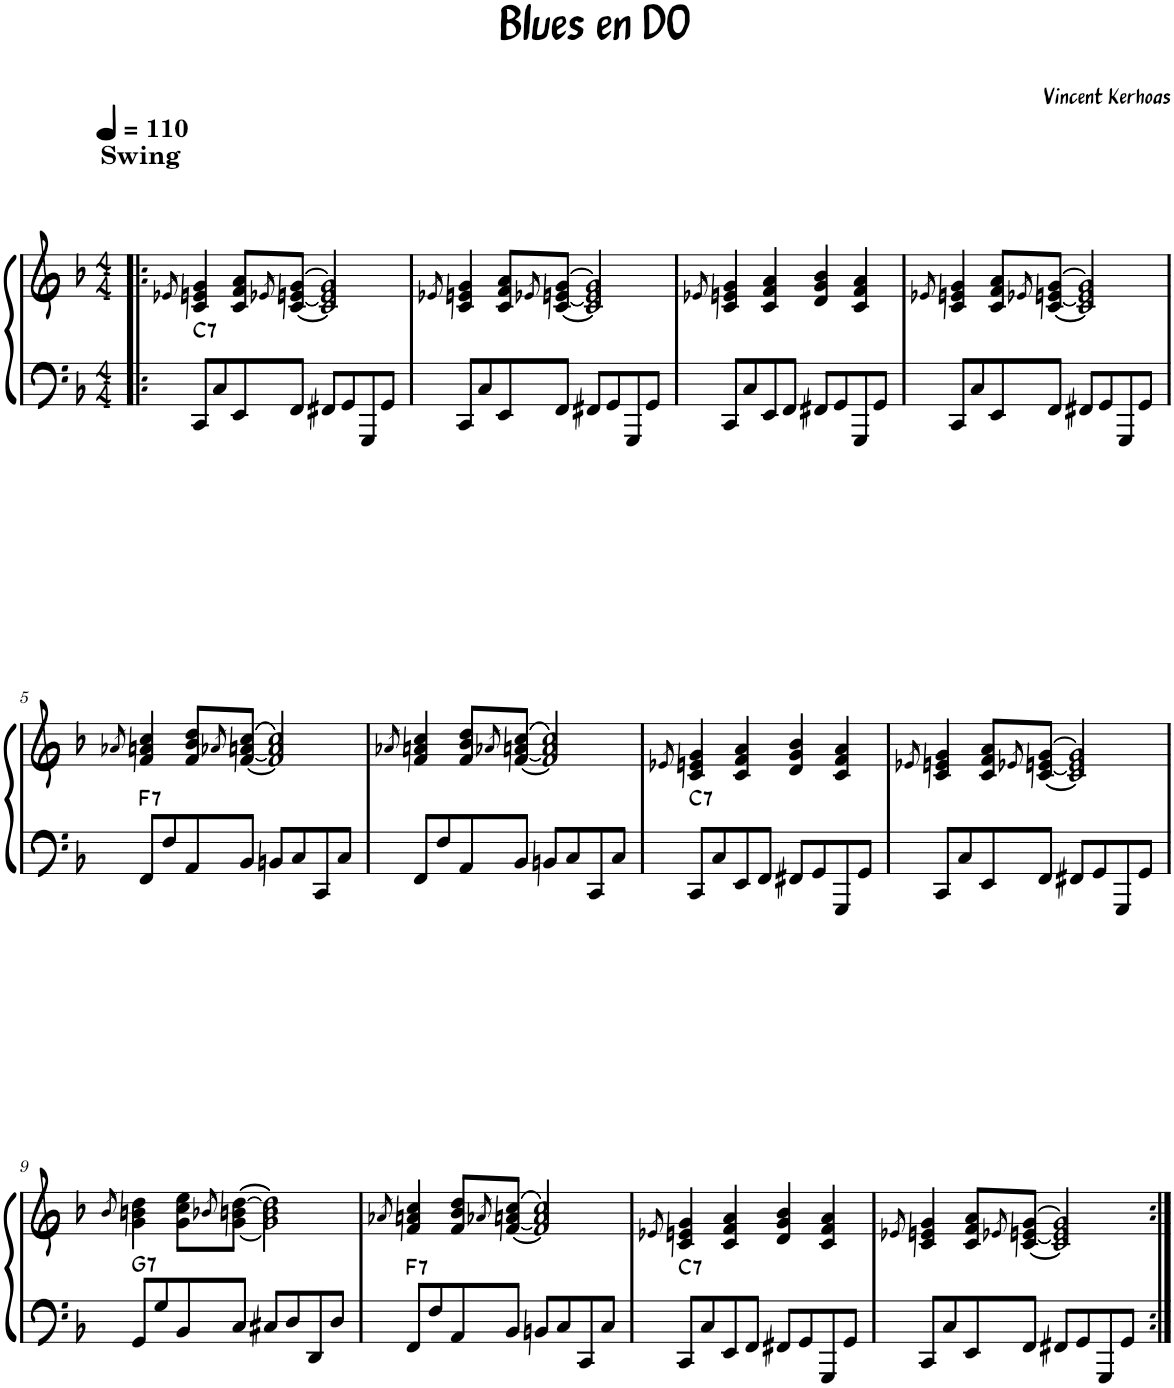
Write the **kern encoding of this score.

**kern	**kern	**harte
*part1	*part1	*part1
*staff2	*staff1	*
*I"Piano	*	*
*I'Pno.	*	*
*clefF4	*clefG2	*
*k[b-]	*k[b-]	*
*M4/4	*M4/4	*
*MM110	*MM110	*
=1!|:	=1!|:	=1!|:
.	8qe-X/	.
!	!LO:TX:a:B:t=Swing	!LO:H:kt=7
8CC/L	4c/ 4en/ 4g/	C:7
8C/	.	.
8EE/	8c/ 8f/ 8a/L	.
.	8qe-X/	.
8FF/J	[8c/ [8en/ [8g/J	.
8FF#X/L	2c/] 2e/] 2g/]	.
8GG/	.	.
8GGG/	.	.
8GG/J	.	.
=2	=2	=2
.	8qe-X/	.
8CC/L	4c/ 4en/ 4g/	.
8C/	.	.
8EE/	8c/ 8f/ 8a/L	.
.	8qe-X/	.
8FF/J	[8c/ [8en/ [8g/J	.
8FF#X/L	2c/] 2e/] 2g/]	.
8GG/	.	.
8GGG/	.	.
8GG/J	.	.
=3	=3	=3
.	8qe-X/	.
8CC/L	4c/ 4en/ 4g/	.
8C/	.	.
8EE/	4c/ 4f/ 4a/	.
8FF/J	.	.
8FF#X/L	4d/ 4g/ 4b-/	.
8GG/	.	.
8GGG/	4c/ 4f/ 4a/	.
8GG/J	.	.
=4	=4	=4
.	8qe-X/	.
8CC/L	4c/ 4en/ 4g/	.
8C/	.	.
8EE/	8c/ 8f/ 8a/L	.
.	8qe-X/	.
8FF/J	[8c/ [8en/ [8g/J	.
8FF#X/L	2c/] 2e/] 2g/]	.
8GG/	.	.
8GGG/	.	.
8GG/J	.	.
!!LO:LB:g=z
=5	=5	=5
.	8qa-X/	.
!	!	!LO:H:kt=7
8FF/L	4f/ 4an/ 4cc/	F:7
8F/	.	.
8AA/	8f/ 8b-/ 8dd/L	.
.	8qa-X/	.
8BB-/J	[8f/ [8an/ [8cc/J	.
8BBn/L	2f/] 2a/] 2cc/]	.
8C/	.	.
8CC/	.	.
8C/J	.	.
=6	=6	=6
.	8qa-X/	.
8FF/L	4f/ 4an/ 4cc/	.
8F/	.	.
8AA/	8f/ 8b-/ 8dd/L	.
.	8qa-X/	.
8BB-/J	[8f/ [8an/ [8cc/J	.
8BBn/L	2f/] 2a/] 2cc/]	.
8C/	.	.
8CC/	.	.
8C/J	.	.
=7	=7	=7
.	8qe-X/	.
!	!	!LO:H:kt=7
8CC/L	4c/ 4en/ 4g/	C:7
8C/	.	.
8EE/	4c/ 4f/ 4a/	.
8FF/J	.	.
8FF#X/L	4d/ 4g/ 4b-/	.
8GG/	.	.
8GGG/	4c/ 4f/ 4a/	.
8GG/J	.	.
=8	=8	=8
.	8qe-X/	.
8CC/L	4c/ 4en/ 4g/	.
8C/	.	.
8EE/	8c/ 8f/ 8a/L	.
.	8qe-X/	.
8FF/J	[8c/ [8en/ [8g/J	.
8FF#X/L	2c/] 2e/] 2g/]	.
8GG/	.	.
8GGG/	.	.
8GG/J	.	.
!!LO:LB:g=z
=9	=9	=9
.	8qb-/	.
!	!	!LO:H:kt=7
8GG/L	4g\ 4bn\ 4dd\	G:7
8G/	.	.
8BB-/	8g\ 8cc\ 8ee\L	.
.	8qb-X/	.
8C/J	[8g\ [8bn\ [8dd\J	.
8C#X/L	2g\] 2b\] 2dd\]	.
8D/	.	.
8DD/	.	.
8D/J	.	.
=10	=10	=10
.	8qa-X/	.
!	!	!LO:H:kt=7
8FF/L	4f/ 4an/ 4cc/	F:7
8F/	.	.
8AA/	8f/ 8b-/ 8dd/L	.
.	8qa-X/	.
8BB-/J	[8f/ [8an/ [8cc/J	.
8BBn/L	2f/] 2a/] 2cc/]	.
8C/	.	.
8CC/	.	.
8C/J	.	.
=11	=11	=11
.	8qe-X/	.
!	!	!LO:H:kt=7
8CC/L	4c/ 4en/ 4g/	C:7
8C/	.	.
8EE/	4c/ 4f/ 4a/	.
8FF/J	.	.
8FF#X/L	4d/ 4g/ 4b-/	.
8GG/	.	.
8GGG/	4c/ 4f/ 4a/	.
8GG/J	.	.
=12	=12	=12
.	8qe-X/	.
8CC/L	4c/ 4en/ 4g/	.
8C/	.	.
8EE/	8c/ 8f/ 8a/L	.
.	8qe-X/	.
8FF/J	[8c/ [8en/ [8g/J	.
8FF#X/L	2c/] 2e/] 2g/]	.
8GG/	.	.
8GGG/	.	.
8GG/J	.	.
=:|!	=:|!	=:|!
*-	*-	*-
